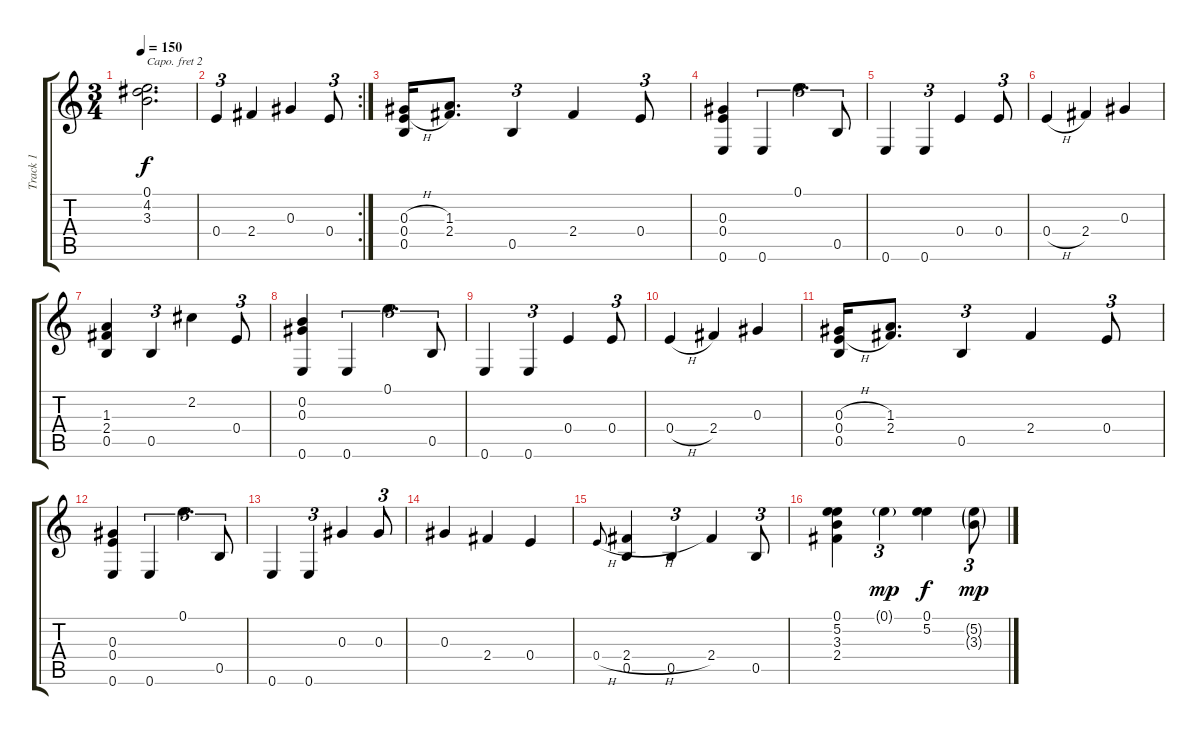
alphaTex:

\track ("Track 1" "Track 1") {instrument acousticguitarsteel}
\staff {score tabs}
\capo 2
\tuning (D4 A3 Gb3 D3 A2 D2) {hide}
\ts (3 4)
\tempo 150
\clef g2
\ks c
(0.1 4.2 3.3).2{d dy f} |
\rc 2
0.4.4{tu (3 2)} 2.4.4 0.3.4 0.4.8{tu (3 2)} |
(0.3{h} 0.4{h} 0.5).16{volume 13} (1.3 2.4).8{d} 0.5.4{tu (3 2)} 2.4.4 0.4.8{tu (3 2)} |
(0.3 0.4 0.6).4 0.6.4{tu (3 2)} 0.1.4{d tu (3 2)} 0.5.8{tu (3 2)} |
0.6.4 0.6.4{tu (3 2)} 0.4.4 0.4.8{tu (3 2)} |
0.4{h}.4 2.4.4 0.3.4 |
(1.3 2.4 0.5).4 0.5.4{tu (3 2)} 2.2.4 0.4.8{tu (3 2)} |
(0.2 0.3 0.6).4 0.6.4{tu (3 2)} 0.1.4{d tu (3 2)} 0.5.8{tu (3 2)} |
0.6.4 0.6.4{tu (3 2)} 0.4.4 0.4.8{tu (3 2)} |
0.4{h}.4 2.4.4 0.3.4 |
(0.3{h} 0.4{h} 0.5).16 (1.3 2.4).8{d} 0.5.4{tu (3 2)} 2.4.4 0.4.8{tu (3 2)} |
(0.3 0.4 0.6).4 0.6.4{tu (3 2)} 0.1.4{d tu (3 2)} 0.5.8{tu (3 2)} |
0.6.4 0.6.4{tu (3 2)} 0.3.4 0.3.8{tu (3 2)} |
0.3.4 2.4.4 0.4.4 |
0.4{h}.8{gr onbeat} (2.4{h} 0.5).4 0.5.4{tu (3 2)} 2.4.4 0.5.8{tu (3 2)} |
(0.1 5.2 3.3 2.4).4 0.1{g}.4{tu (3 2) dy mp} (0.1 5.2).4{dy f} (5.2{g} 3.3{g}).8{tu (3 2) dy mp}
